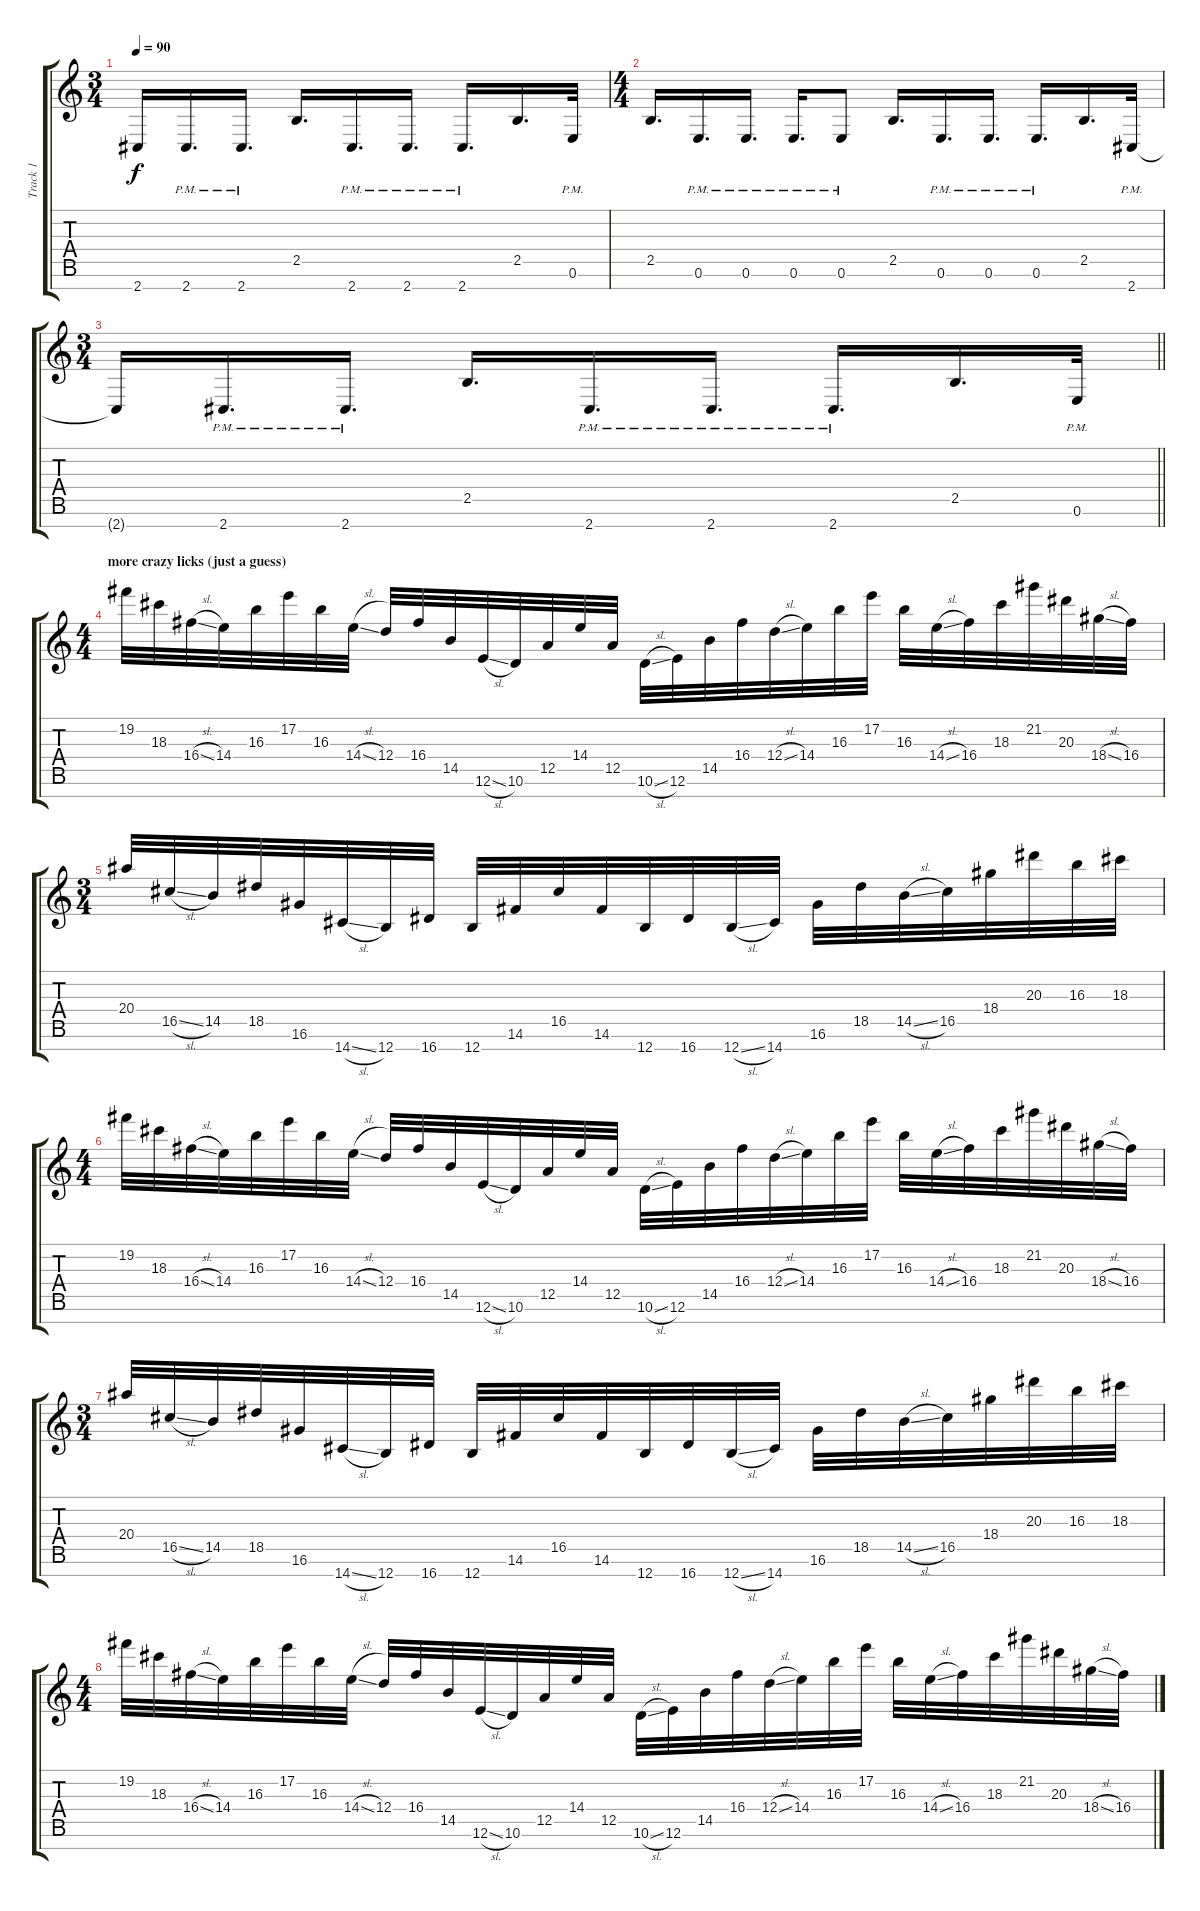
\track ("Track 1" "Track 1") {instrument overdrivenguitar}
\staff {score tabs}
\tuning (E4 B3 G3 D3 A2 E2 B1) {hide}
\ts (3 4)
\tempo 90
\clef g2
\ks c
2.7{t}.16{dy f} 2.7{pm}.16{d} 2.7{pm}.16{d} 2.5.16{d} 2.7{pm}.16{d} 2.7{pm}.16{d} 2.7{pm}.16{d} 2.5.16{d} 0.6{pm}.32 |
\ts (4 4)
2.5.16{d} 0.6{pm}.16{d} 0.6{pm}.16{d} 0.6{pm}.16{d} 0.6{pm}.8 2.5.16{d} 0.6{pm}.16{d} 0.6{pm}.16{d} 0.6{pm}.16{d} 2.5.16{d} 2.7{pm}.32 |
\ts (3 4)
\barLineRight lightlight
2.7{t}.16 2.7{pm}.16{d} 2.7{pm}.16{d} 2.5.16{d} 2.7{pm}.16{d} 2.7{pm}.16{d} 2.7{pm}.16{d} 2.5.16{d} 0.6{pm}.32 |
\ts (4 4)
\section ("" "more crazy licks (just a guess)")
19.2.32 18.3.32 16.4{sl}.32 14.4.32 16.3.32 17.2.32 16.3.32 14.4{sl}.32 12.4.32 16.4.32 14.5.32 12.6{sl}.32 10.6.32 12.5.32 14.4.32 12.5.32 10.6{sl}.32 12.6.32 14.5.32 16.4.32 12.4{sl}.32 14.4.32 16.3.32 17.2.32 16.3.32 14.4{sl}.32 16.4.32 18.3.32 21.2.32 20.3.32 18.4{sl}.32 16.4.32 |
\ts (3 4)
20.4.32 16.5{sl}.32 14.5.32 18.5.32 16.6.32 14.7{sl}.32 12.7.32 16.7.32 12.7.32 14.6.32 16.5.32 14.6.32 12.7.32 16.7.32 12.7{sl}.32 14.7.32 16.6.32 18.5.32 14.5{sl}.32 16.5.32 18.4.32 20.3.32 16.3.32 18.3.32 |
\ts (4 4)
19.2.32 18.3.32 16.4{sl}.32 14.4.32 16.3.32 17.2.32 16.3.32 14.4{sl}.32 12.4.32 16.4.32 14.5.32 12.6{sl}.32 10.6.32 12.5.32 14.4.32 12.5.32 10.6{sl}.32 12.6.32 14.5.32 16.4.32 12.4{sl}.32 14.4.32 16.3.32 17.2.32 16.3.32 14.4{sl}.32 16.4.32 18.3.32 21.2.32 20.3.32 18.4{sl}.32 16.4.32 |
\ts (3 4)
20.4.32 16.5{sl}.32 14.5.32 18.5.32 16.6.32 14.7{sl}.32 12.7.32 16.7.32 12.7.32 14.6.32 16.5.32 14.6.32 12.7.32 16.7.32 12.7{sl}.32 14.7.32 16.6.32 18.5.32 14.5{sl}.32 16.5.32 18.4.32 20.3.32 16.3.32 18.3.32 |
\ts (4 4)
19.2.32 18.3.32 16.4{sl}.32 14.4.32 16.3.32 17.2.32 16.3.32 14.4{sl}.32 12.4.32 16.4.32 14.5.32 12.6{sl}.32 10.6.32 12.5.32 14.4.32 12.5.32 10.6{sl}.32 12.6.32 14.5.32 16.4.32 12.4{sl}.32 14.4.32 16.3.32 17.2.32 16.3.32 14.4{sl}.32 16.4.32 18.3.32 21.2.32 20.3.32 18.4{sl}.32 16.4.32
